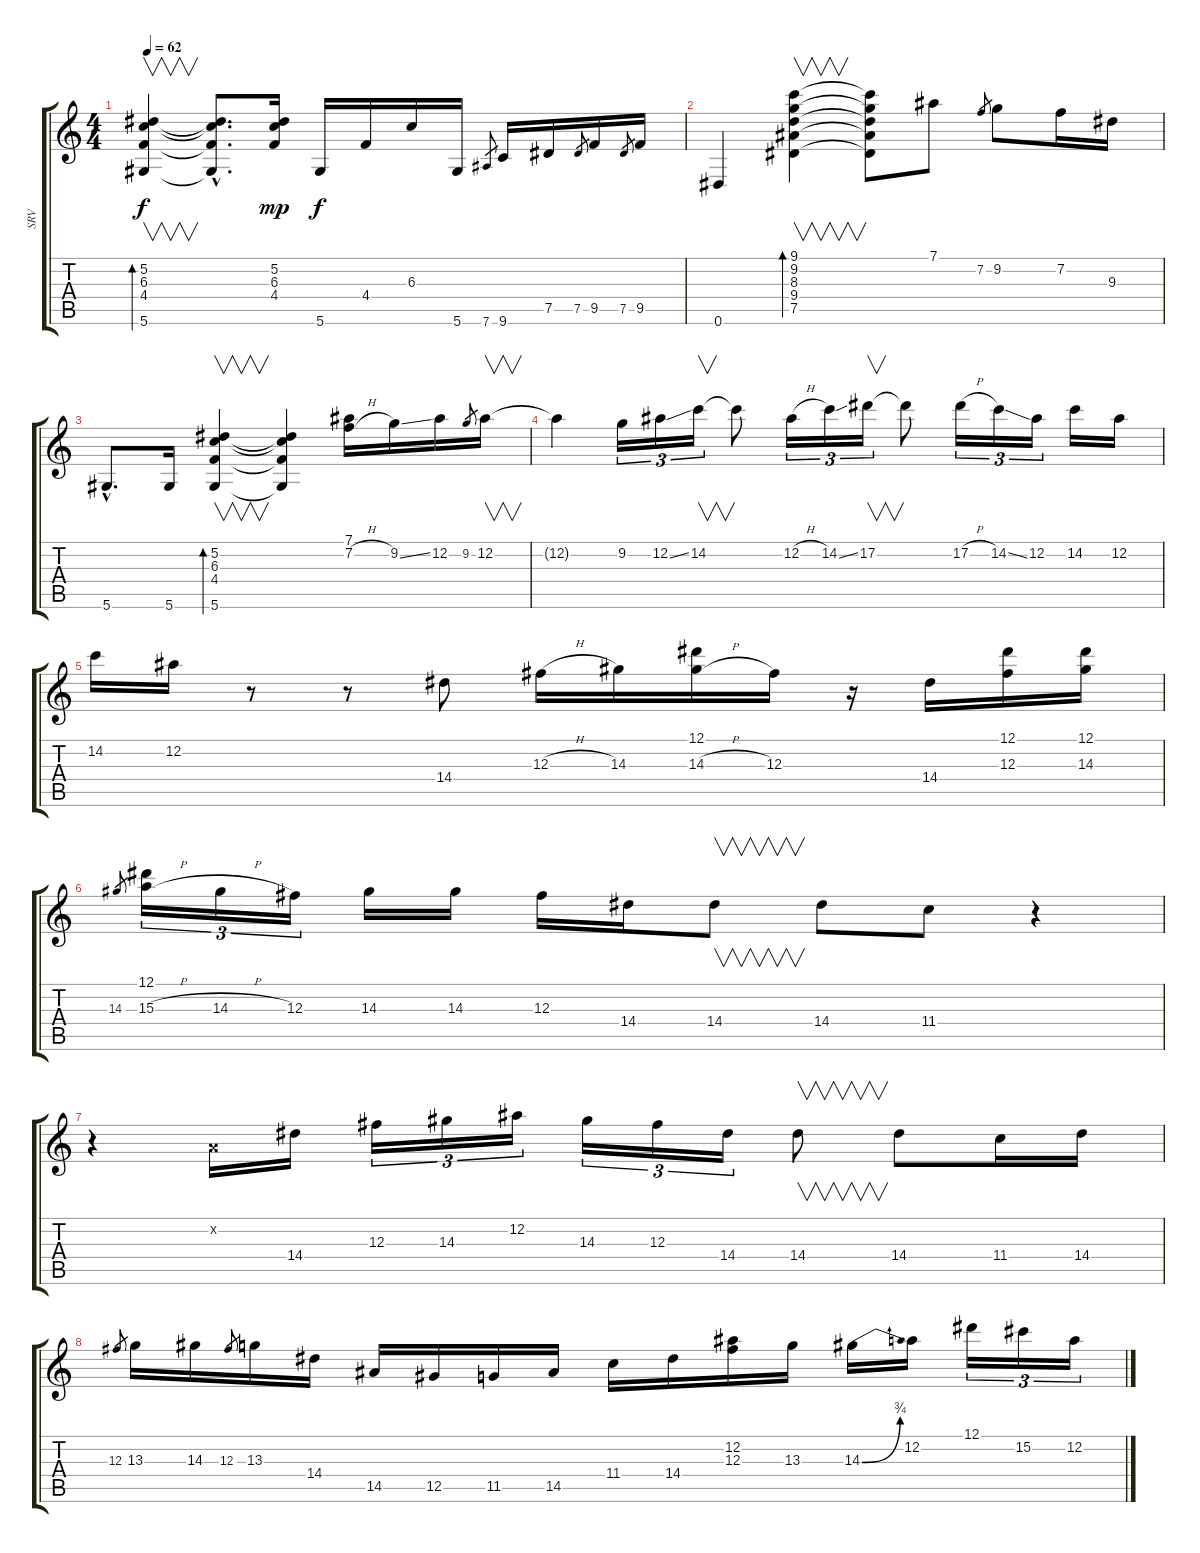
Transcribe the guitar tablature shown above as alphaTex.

\track ("SRV" "SRV") {instrument electricbassfinger}
\staff {score tabs}
\tuning (Eb4 Bb3 Gb3 Db3 Ab2 Eb2) {hide}
\ts (4 4)
\tempo 62
\clef g2
\ks c
(5.2 6.3 4.4 5.6).4{v bd 120 dy f} (5.2{hac t} 6.3{hac t} 4.4{hac t} 5.6{hac t}).8{d} (5.2 6.3 4.4).16{dy mp} 5.6.16{dy f} 4.4.16 6.3.16 5.6.16 7.6.8{gr} 9.6.16 7.5.16 7.5.8{gr} 9.5.16 7.5.8{gr} 9.5.16 |
0.6.4 (9.1 9.2 8.3 9.4 7.5).4{v bd 120} (9.1{t} 9.2{t} 8.3{t} 9.4{t} 7.5{t}).8 7.1.8 7.2.8{gr} 9.2.8 7.2.16 9.3.16 |
5.6{hac}.8{d} 5.6.16 (5.2 6.3 4.4 5.6).4{v bd 120} (5.2{t} 6.3{t} 4.4{t} 5.6{t}).4 (7.1 7.2{h}).16 9.2{ss}.16 12.2.16 9.2.8{gr} 12.2.16{v} |
12.2{t}.4 9.2.16{tu (3 2)} 12.2{ss}.16{tu (3 2)} 14.2.16{v tu (3 2)} 14.2{t}.8 12.2{h}.16{tu (3 2)} 14.2{ss}.16{tu (3 2)} 17.2.16{v tu (3 2)} 17.2{t}.8 17.2{h}.16{tu (3 2)} 14.2{ss}.16{tu (3 2)} 12.2.16{tu (3 2)} 14.2.16 12.2.16 |
14.2.16 12.2.16 r.8 r.8 14.4.8 12.3{h}.16 14.3.16 (12.1 14.3{h}).16 12.3.16 r.16 14.4.16 (12.1 12.3).16 (12.1 14.3).16 |
14.3.8{gr} (12.1 15.3{h}).16{tu (3 2)} 14.3{h}.16{tu (3 2)} 12.3.16{tu (3 2)} 14.3.16 14.3.16 12.3.16 14.4.16 14.4.8{v} 14.4.8 11.4.8 r.4 |
r.4 -1.2{x}.16 14.4.16 12.3.16{tu (3 2)} 14.3.16{tu (3 2)} 12.2.16{tu (3 2)} 14.3.16{tu (3 2)} 12.3.16{tu (3 2)} 14.4.16{tu (3 2)} 14.4.8{v} 14.4.8 11.4.16 14.4.16 |
12.3.8{gr} 13.3.16 14.3.16 12.3.8{gr} 13.3.16 14.4.16 14.5.16 12.5.16 11.5.16 14.5.16 11.4.16 14.4.16 (12.2 12.3).16 13.3.16 14.3{be (bend 0 0 60 3)}.16 12.2.16 12.1.16{tu (3 2)} 15.2.16{tu (3 2)} 12.2.16{tu (3 2)}
